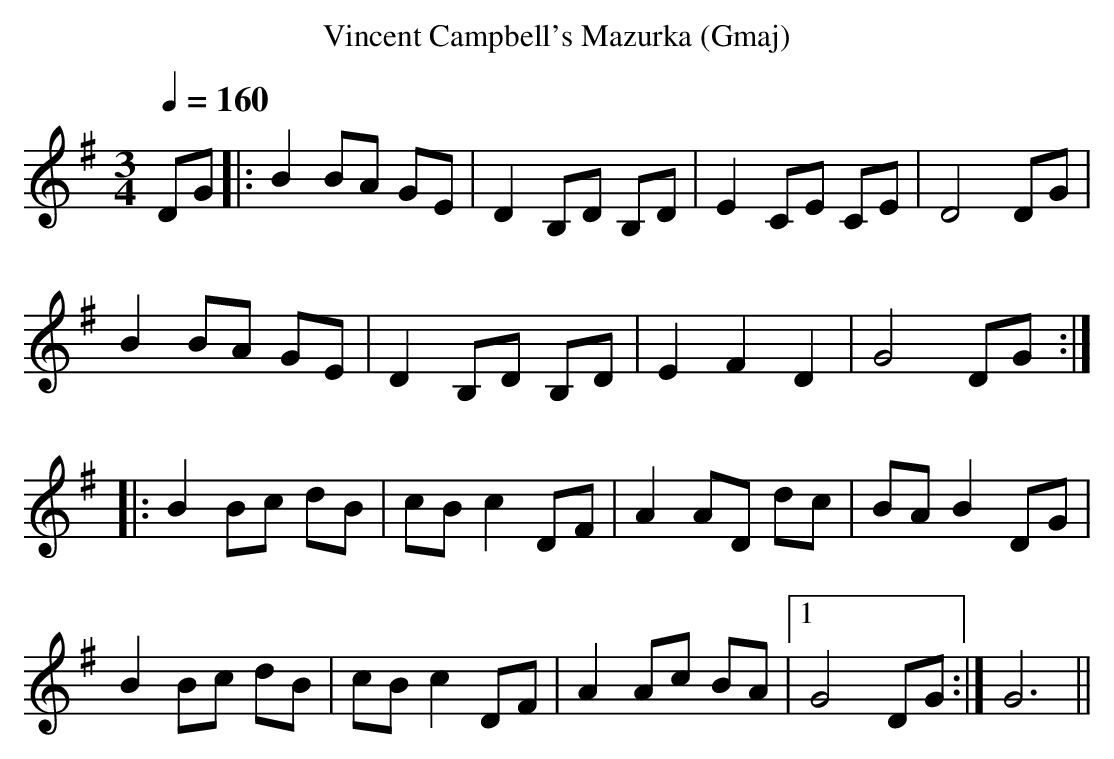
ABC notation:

X:1
T:Vincent Campbell's Mazurka (Gmaj)
Q:1/4=160
M:3/4
L:1/8
K:Gmaj
DG|:B2 BA GE|D2 B,D B,D|E2 CE CE|D4 DG|
B2 BA GE|D2 B,D B,D|E2 F2 D2|G4 DG:|
|:B2 Bc dB|cB c2 DF|A2 AD dc|BA B2 DG|
B2 Bc dB|cB c2 DF|A2 Ac BA|1G4 DG:|G6||
